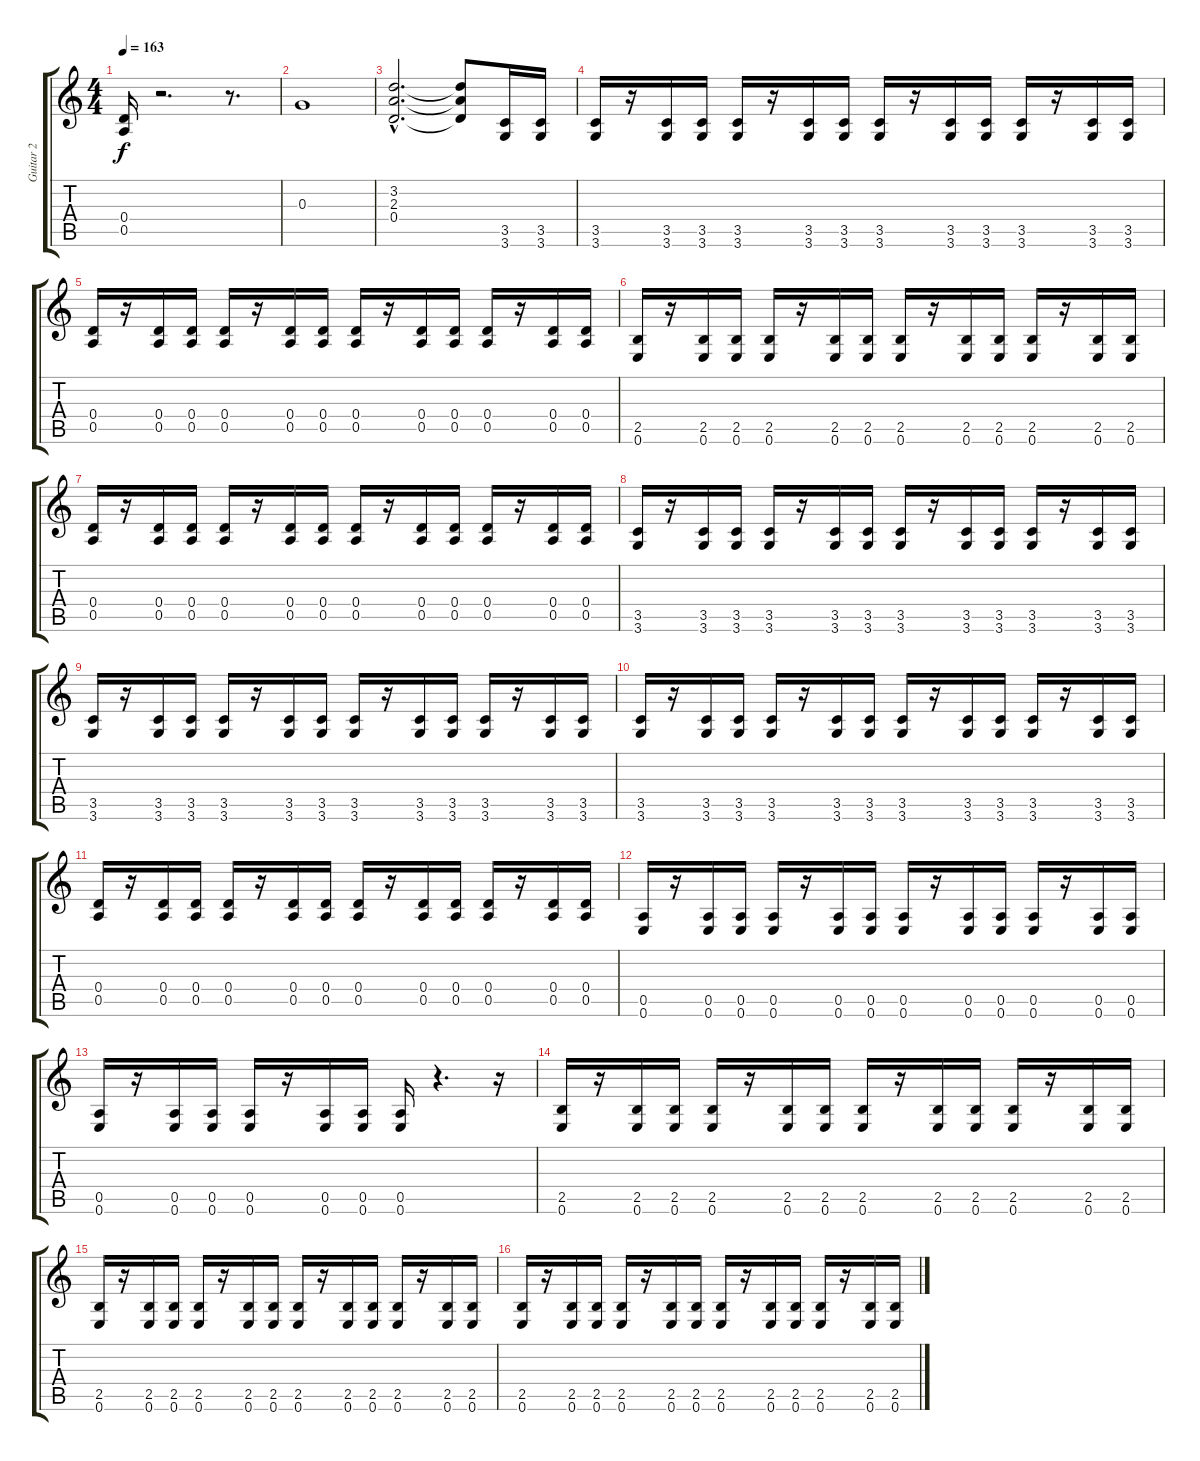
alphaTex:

\track ("Guitar 2" "Guitar 2") {instrument electricguitarmuted}
\staff {score tabs}
\tuning (E4 B3 G3 D3 A2 E2) {hide}
\ts (4 4)
\tempo 163
\clef g2
\ks c
(0.4 0.5).16{dy f} r.2{d} r.8{d} |
0.3.1 |
(3.2{hac} 2.3{hac} 0.4{hac}).2{d} (3.2{t} 2.3{t} 0.4{t}).8 (3.5 3.6).16 (3.5 3.6).16 |
(3.5 3.6).16 r.16 (3.5 3.6).16 (3.5 3.6).16 (3.5 3.6).16 r.16 (3.5 3.6).16 (3.5 3.6).16 (3.5 3.6).16 r.16 (3.5 3.6).16 (3.5 3.6).16 (3.5 3.6).16 r.16 (3.5 3.6).16 (3.5 3.6).16 |
(0.4 0.5).16 r.16 (0.4 0.5).16 (0.4 0.5).16 (0.4 0.5).16 r.16 (0.4 0.5).16 (0.4 0.5).16 (0.4 0.5).16 r.16 (0.4 0.5).16 (0.4 0.5).16 (0.4 0.5).16 r.16 (0.4 0.5).16 (0.4 0.5).16 |
(2.5 0.6).16 r.16 (2.5 0.6).16 (2.5 0.6).16 (2.5 0.6).16 r.16 (2.5 0.6).16 (2.5 0.6).16 (2.5 0.6).16 r.16 (2.5 0.6).16 (2.5 0.6).16 (2.5 0.6).16 r.16 (2.5 0.6).16 (2.5 0.6).16 |
(0.4 0.5).16 r.16 (0.4 0.5).16 (0.4 0.5).16 (0.4 0.5).16 r.16 (0.4 0.5).16 (0.4 0.5).16 (0.4 0.5).16 r.16 (0.4 0.5).16 (0.4 0.5).16 (0.4 0.5).16 r.16 (0.4 0.5).16 (0.4 0.5).16 |
(3.5 3.6).16 r.16 (3.5 3.6).16 (3.5 3.6).16 (3.5 3.6).16 r.16 (3.5 3.6).16 (3.5 3.6).16 (3.5 3.6).16 r.16 (3.5 3.6).16 (3.5 3.6).16 (3.5 3.6).16 r.16 (3.5 3.6).16 (3.5 3.6).16 |
(3.5 3.6).16 r.16 (3.5 3.6).16 (3.5 3.6).16 (3.5 3.6).16 r.16 (3.5 3.6).16 (3.5 3.6).16 (3.5 3.6).16 r.16 (3.5 3.6).16 (3.5 3.6).16 (3.5 3.6).16 r.16 (3.5 3.6).16 (3.5 3.6).16 |
(3.5 3.6).16 r.16 (3.5 3.6).16 (3.5 3.6).16 (3.5 3.6).16 r.16 (3.5 3.6).16 (3.5 3.6).16 (3.5 3.6).16 r.16 (3.5 3.6).16 (3.5 3.6).16 (3.5 3.6).16 r.16 (3.5 3.6).16 (3.5 3.6).16 |
(0.4 0.5).16 r.16 (0.4 0.5).16 (0.4 0.5).16 (0.4 0.5).16 r.16 (0.4 0.5).16 (0.4 0.5).16 (0.4 0.5).16 r.16 (0.4 0.5).16 (0.4 0.5).16 (0.4 0.5).16 r.16 (0.4 0.5).16 (0.4 0.5).16 |
(0.5 0.6).16 r.16 (0.5 0.6).16 (0.5 0.6).16 (0.5 0.6).16 r.16 (0.5 0.6).16 (0.5 0.6).16 (0.5 0.6).16 r.16 (0.5 0.6).16 (0.5 0.6).16 (0.5 0.6).16 r.16 (0.5 0.6).16 (0.5 0.6).16 |
(0.5 0.6).16 r.16 (0.5 0.6).16 (0.5 0.6).16 (0.5 0.6).16 r.16 (0.5 0.6).16 (0.5 0.6).16 (0.5 0.6).16 r.4{d} r.16 |
(2.5 0.6).16 r.16 (2.5 0.6).16 (2.5 0.6).16 (2.5 0.6).16 r.16 (2.5 0.6).16 (2.5 0.6).16 (2.5 0.6).16 r.16 (2.5 0.6).16 (2.5 0.6).16 (2.5 0.6).16 r.16 (2.5 0.6).16 (2.5 0.6).16 |
(2.5 0.6).16 r.16 (2.5 0.6).16 (2.5 0.6).16 (2.5 0.6).16 r.16 (2.5 0.6).16 (2.5 0.6).16 (2.5 0.6).16 r.16 (2.5 0.6).16 (2.5 0.6).16 (2.5 0.6).16 r.16 (2.5 0.6).16 (2.5 0.6).16 |
(2.5 0.6).16 r.16 (2.5 0.6).16 (2.5 0.6).16 (2.5 0.6).16 r.16 (2.5 0.6).16 (2.5 0.6).16 (2.5 0.6).16 r.16 (2.5 0.6).16 (2.5 0.6).16 (2.5 0.6).16 r.16 (2.5 0.6).16 (2.5 0.6).16
